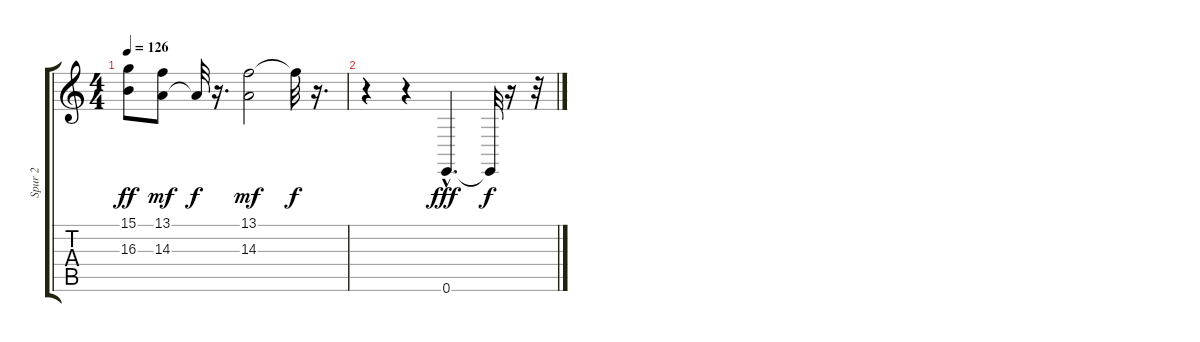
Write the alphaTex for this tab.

\track ("Spur 2" "Spur 2") {instrument brightacousticpiano}
\staff {score tabs}
\tuning (E4 B3 G3 D3 A2 E2) {hide}
\ts (4 4)
\tempo 126
\clef g2
\ks c
(15.1 16.3).8{dy ff} (13.1 14.3).8{dy mf} 14.3{t}.32{dy f} r.16{d} (13.1 14.3).2{dy mf} 13.1{t}.32{dy f} r.16{d} |
r.4 r.4 0.6{hac}.4{d dy fff} 0.6{t}.32{dy f} r.16 r.32
